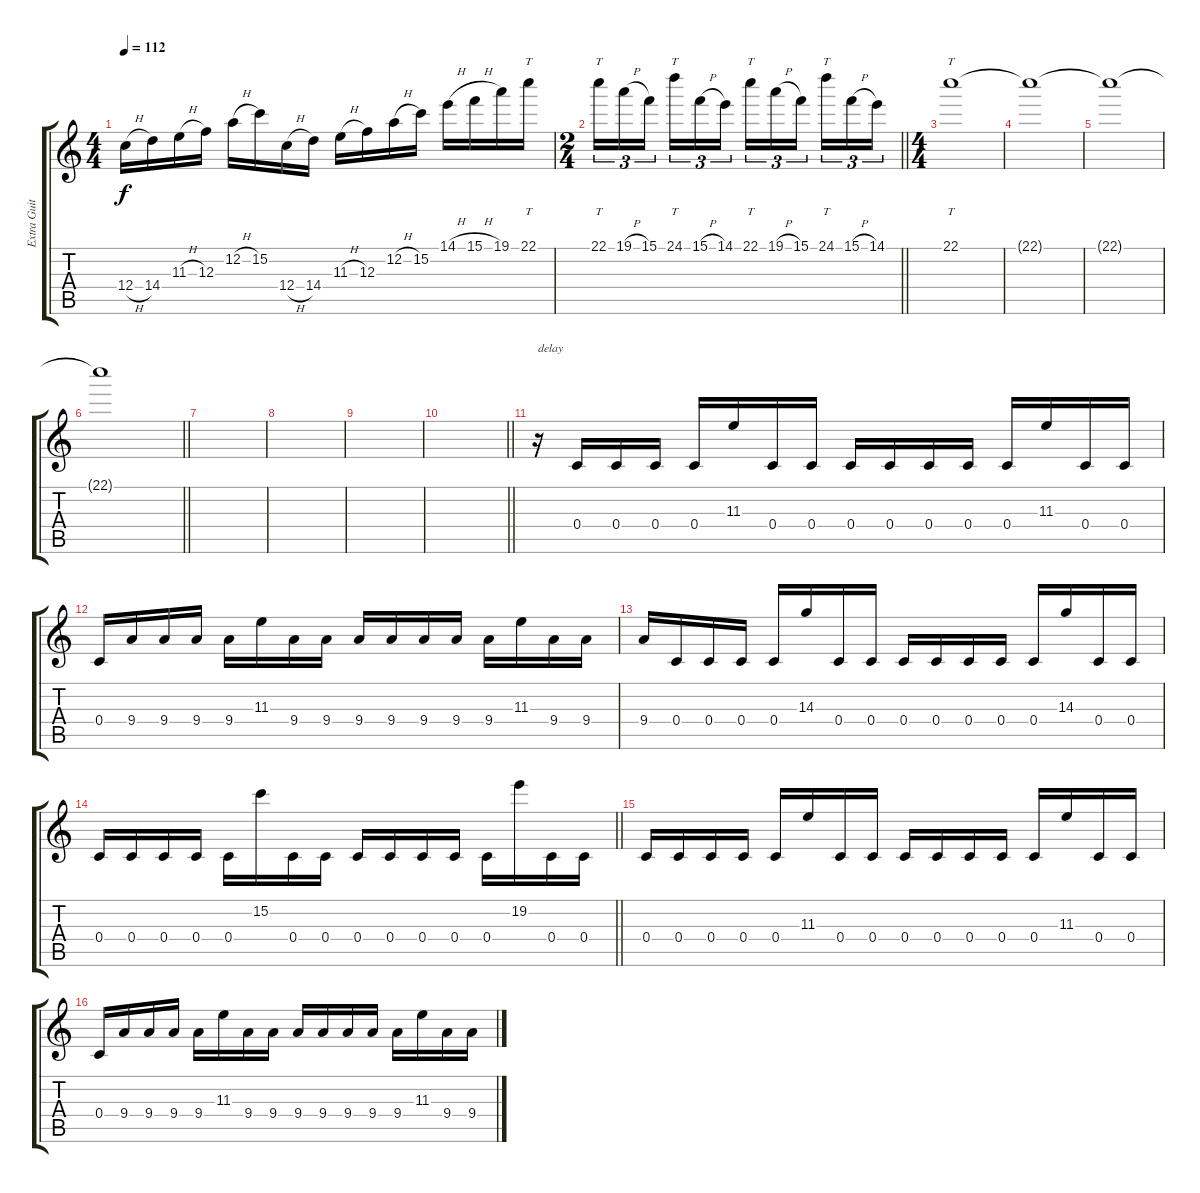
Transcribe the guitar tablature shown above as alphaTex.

\track ("Extra Guitar 1" "Extra Guit") {instrument distortionguitar}
\staff {score tabs}
\tuning (D4 A3 F3 C3 G2 C2) {hide}
\ts (4 4)
\tempo 112
\clef g2
\ks c
12.4{h}.16{dy f} 14.4.16 11.3{h}.16 12.3.16 12.2{h}.16 15.2.16 12.4{h}.16 14.4.16 11.3{h}.16 12.3.16 12.2{h}.16 15.2.16 14.1{h}.16 15.1{h}.16 19.1.16 22.1.16{tt} |
\ts (2 4)
\barLineRight lightlight
22.1.16{tt tu (3 2)} 19.1{h}.16{tu (3 2)} 15.1.16{tu (3 2) beam splitsecondary} 24.1.16{tt tu (3 2)} 15.1{h}.16{tu (3 2)} 14.1.16{tu (3 2)} 22.1.16{tt tu (3 2)} 19.1{h}.16{tu (3 2)} 15.1.16{tu (3 2) beam splitsecondary} 24.1.16{tt tu (3 2)} 15.1{h}.16{tu (3 2)} 14.1.16{tu (3 2)} |
\ts (4 4)
22.1.1{tt volume 0} |
22.1{t}.1 |
22.1{t}.1 |
\barLineRight lightlight
22.1{t}.1 |
|
|
|
\barLineRight lightlight
|
r.16{txt "delay" volume 11 instrument electricguitarclean} 0.4.16 0.4.16 0.4.16 0.4.16 11.3.16 0.4.16 0.4.16 0.4.16 0.4.16 0.4.16 0.4.16 0.4.16 11.3.16 0.4.16 0.4.16 |
0.4.16 9.4.16 9.4.16 9.4.16 9.4.16 11.3.16 9.4.16 9.4.16 9.4.16 9.4.16 9.4.16 9.4.16 9.4.16 11.3.16 9.4.16 9.4.16 |
9.4.16 0.4.16 0.4.16 0.4.16 0.4.16 14.3.16 0.4.16 0.4.16 0.4.16 0.4.16 0.4.16 0.4.16 0.4.16 14.3.16 0.4.16 0.4.16 |
\barLineRight lightlight
0.4.16 0.4.16 0.4.16 0.4.16 0.4.16 15.2.16 0.4.16 0.4.16 0.4.16 0.4.16 0.4.16 0.4.16 0.4.16 19.2.16 0.4.16 0.4.16 |
0.4.16 0.4.16 0.4.16 0.4.16 0.4.16 11.3.16 0.4.16 0.4.16 0.4.16 0.4.16 0.4.16 0.4.16 0.4.16 11.3.16 0.4.16 0.4.16 |
0.4.16 9.4.16 9.4.16 9.4.16 9.4.16 11.3.16 9.4.16 9.4.16 9.4.16 9.4.16 9.4.16 9.4.16 9.4.16 11.3.16 9.4.16 9.4.16
